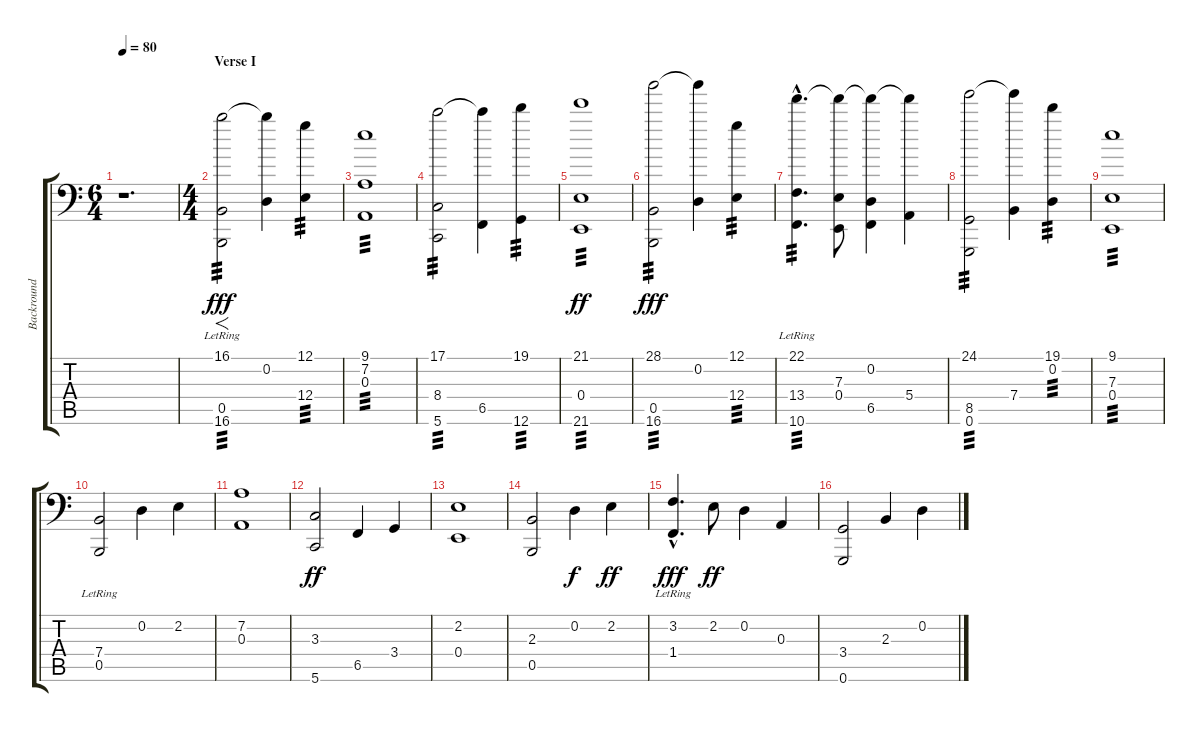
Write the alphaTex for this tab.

\track ("Backround" "Backround") {instrument synthstrings2}
\staff {score tabs}
\tuning (G4 D3 A2 E2 B1 G1) {hide}
\ts (6 4)
\tempo 80
\clef f4
\ks c
r.1{d dy fff instrument synthstrings2} |
\ts (4 4)
\section ("" "Verse I")
(16.1 0.5{lr} 16.6{lr}).2{f tp 3} (16.1{t} 0.2).4 (12.1 12.4).4{tp 3} |
(9.1 7.2 0.3).1{tp 3} |
(17.1 8.4 5.6).2{tp 3} (17.1{t} 6.5).4 (19.1 12.6).4{tp 3} |
(21.1 0.4 21.6).1{tp 3 dy ff} |
(28.1 0.5 16.6).2{tp 3 dy fff} (28.1{t} 0.2).4 (12.1 12.4).4{tp 3} |
(22.1{hac} 13.4{hac} 10.6{hac lr}).4{d tp 3} (22.1{t} 7.3 0.4).8 (22.1{t} 0.2 6.5).4 (22.1{t} 5.4).4 |
(24.1 8.5 0.6).2{tp 3} (24.1{t} 7.4).4 (19.1 0.2).4{tp 3} |
(9.1 7.3 0.4).1{tp 3} |
(7.4{lr} 0.5{lr}).2 0.2.4 2.2.4 |
(7.2 0.3).1 |
(3.3 5.6).2{dy ff} 6.5.4 3.4.4 |
(2.2 0.4).1 |
(2.3 0.5).2 0.2.4{dy f} 2.2.4{dy ff} |
(3.2{hac} 1.4{hac lr}).4{d dy fff} 2.2.8{dy ff} 0.2.4 0.3.4 |
(3.4 0.6).2 2.3.4 0.2.4
